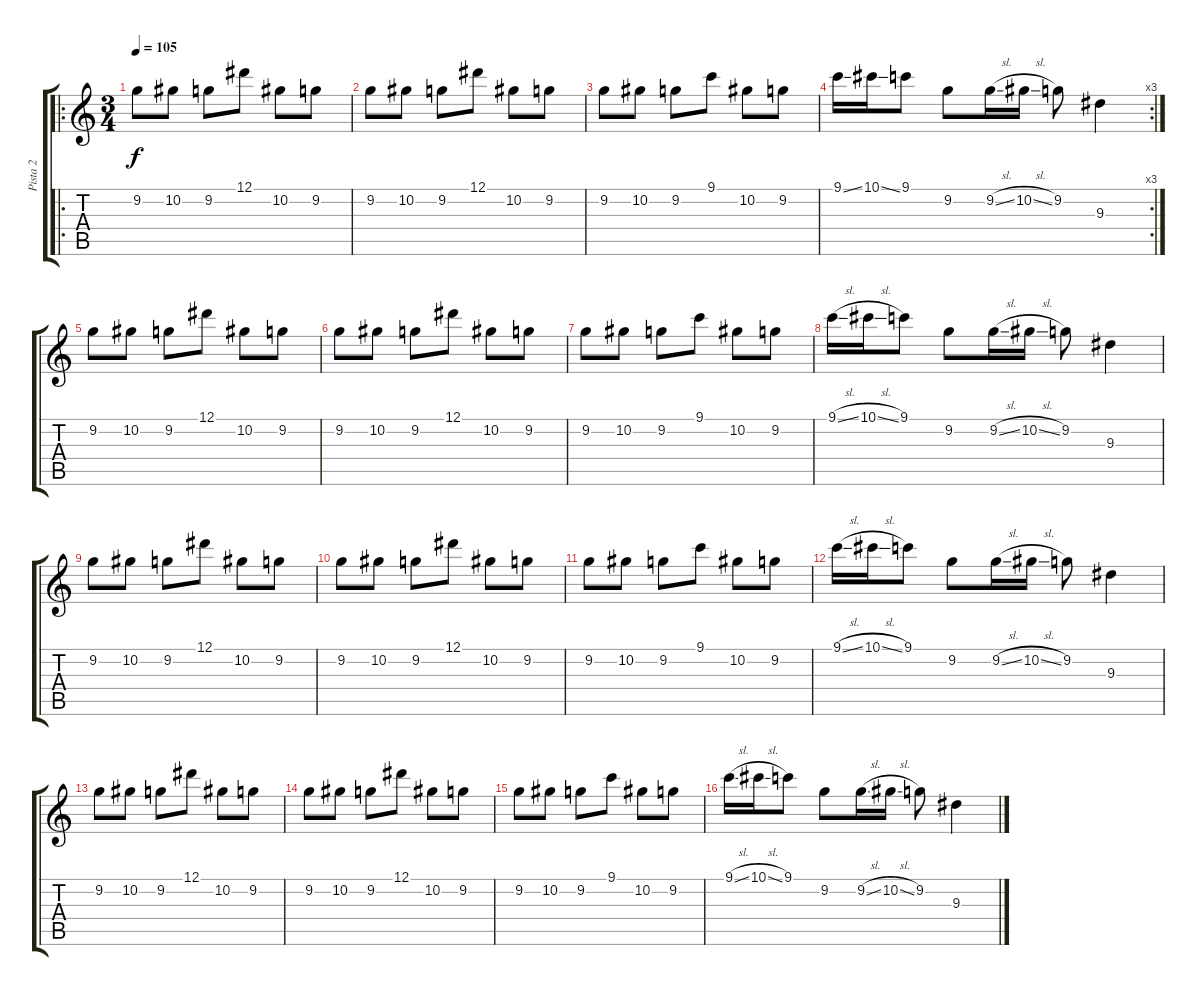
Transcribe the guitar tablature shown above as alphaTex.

\track ("Pista 2" "Pista 2") {instrument distortionguitar}
\staff {score tabs}
\tuning (Eb4 Bb3 Gb3 Db3 Ab2 Db2) {hide}
\ro
\ts (3 4)
\tempo 105
\clef g2
\ks c
9.2.8{dy f instrument electricguitarjazz} 10.2.8 9.2.8 12.1.8 10.2.8 9.2.8 |
9.2.8 10.2.8 9.2.8 12.1.8 10.2.8 9.2.8 |
9.2.8 10.2.8 9.2.8 9.1.8 10.2.8 9.2.8 |
\rc 3
9.1{ss}.16 10.1{ss}.16 9.1.8 9.2.8 9.2{sl}.16 10.2{sl}.16 9.2.8 9.3.4 |
9.2.8{instrument electricguitarjazz} 10.2.8 9.2.8 12.1.8 10.2.8 9.2.8 |
9.2.8 10.2.8 9.2.8 12.1.8 10.2.8 9.2.8 |
9.2.8 10.2.8 9.2.8 9.1.8 10.2.8 9.2.8 |
9.1{sl}.16 10.1{sl}.16 9.1.8 9.2.8 9.2{sl}.16 10.2{sl}.16 9.2.8 9.3.4 |
9.2.8{instrument electricguitarjazz} 10.2.8 9.2.8 12.1.8 10.2.8 9.2.8 |
9.2.8 10.2.8 9.2.8 12.1.8 10.2.8 9.2.8 |
9.2.8 10.2.8 9.2.8 9.1.8 10.2.8 9.2.8 |
9.1{sl}.16 10.1{sl}.16 9.1.8 9.2.8 9.2{sl}.16 10.2{sl}.16 9.2.8 9.3.4 |
9.2.8{instrument electricguitarjazz} 10.2.8 9.2.8 12.1.8 10.2.8 9.2.8 |
9.2.8 10.2.8 9.2.8 12.1.8 10.2.8 9.2.8 |
9.2.8 10.2.8 9.2.8 9.1.8 10.2.8 9.2.8 |
9.1{sl}.16 10.1{sl}.16 9.1.8 9.2.8 9.2{sl}.16 10.2{sl}.16 9.2.8 9.3.4
